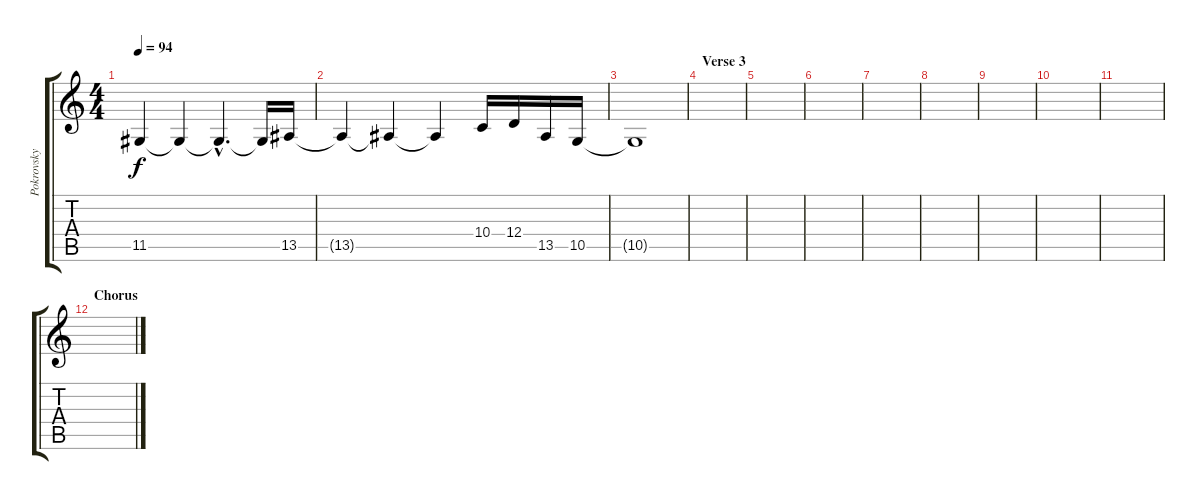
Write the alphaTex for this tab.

\track ("Pokrovsky" "Pokrovsky") {instrument xylophone}
\staff {score tabs}
\tuning (E4 B3 G3 D3 A2 E2) {hide}
\ts (4 4)
\tempo 94
\clef g2
\ks c
11.5{t}.4{dy f} 11.5{t}.4 11.5{hac t}.4{d} 11.5{t}.16 13.5.16 |
13.5{t}.4 13.5{t}.4 13.5{t}.4 10.4.16 12.4.16 13.5.16 10.5.16 |
10.5{t}.1 |
\section ("" "Verse 3")
|
|
|
|
|
|
|
|
\section ("" "Chorus")
